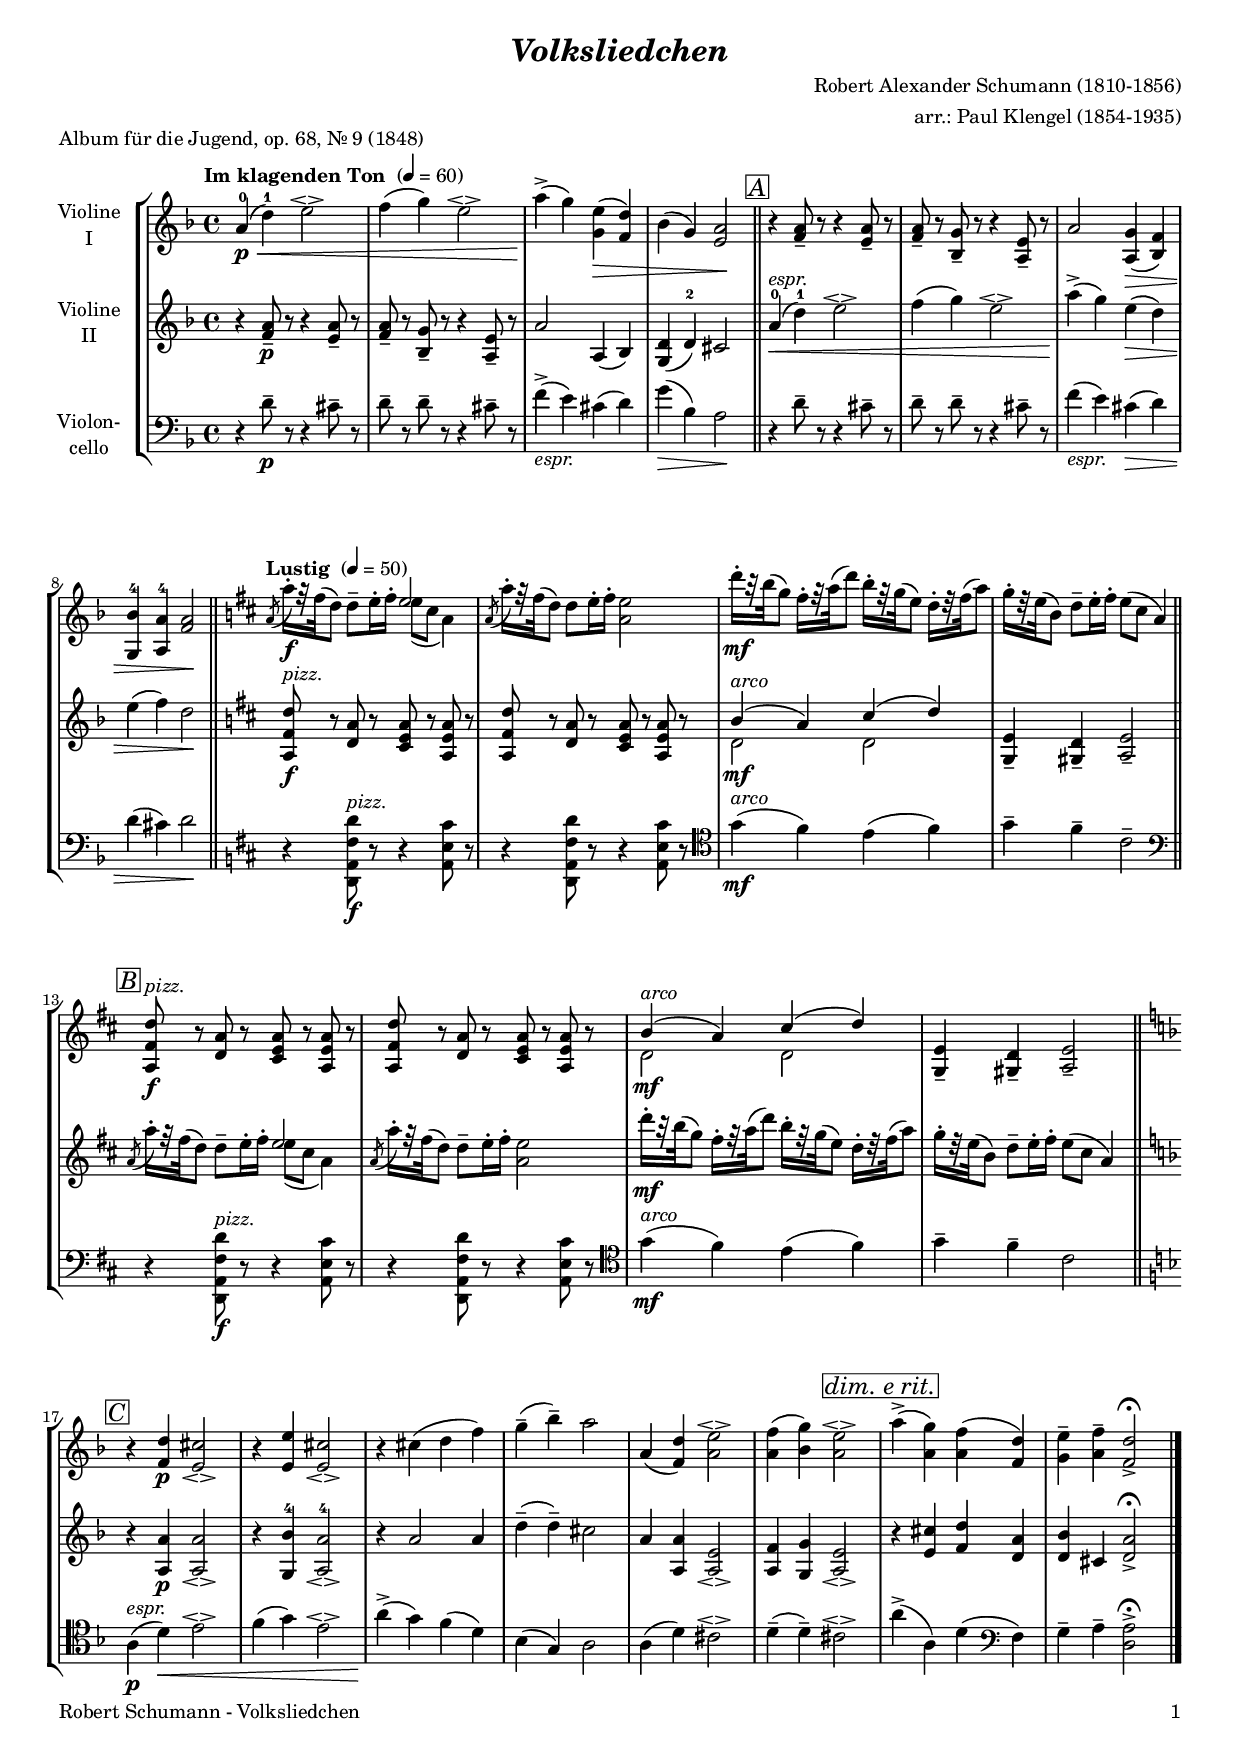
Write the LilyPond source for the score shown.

\version "2.20.2"
\include "deutsch.ly"

#(set-global-staff-size 17)

\header {
  title     = \markup \bold \italic "Volksliedchen"
  composer  = "Robert Alexander Schumann (1810-1856)"
  arranger  = "arr.: Paul Klengel (1854-1935)"
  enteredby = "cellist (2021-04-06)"
  piece     = "Album für die Jugend, op. 68, Nr. 9 (1848)"
}

voiceconsts = {
  \key d \minor
  \time 4/4
  \clef "treble"
%  \numericTimeSignature
  \compressEmptyMeasures
  % Set default beaming for all staves
%  \set Timing.beamExceptions = #'()
%  \set Timing.baseMoment     = #(ly:make-moment 1 4)
%  \set Timing.beatStructure  = #'(1 1 1)
}

micl = "clarinet"
mifl = "flute"
miob = "oboe"
mifh = "french horn"
misx = "tenor sax"
mist = "string ensemble 1"
mivl = "violin"
miba = "cello"

boxa = { \bar "||" \mark \markup \box \italic "A" }
boxb = { \bar "||" \mark \markup \box \italic "B" }
boxc = { \bar "||" \mark \markup \box \italic "C" \key d \minor }
boxd = { \bar "||" \mark \markup \box \italic "D" }
boxe = { \bar "||" \mark \markup \box \italic "E" }
boxf = { \bar "||" \mark \markup \box \italic "F" }

introa = {           \tempo "Im klagenden Ton " 4=60 }
introb = { \bar "||" \tempo "Lustig " 4=50 \key d \major }

arco = \markup \italic "arco"
atem = \mark \markup \box \italic "a tempo"
diri = \mark \markup \box \italic "dim. e rit."
dsac = \mark \markup {
  \italic "D.S. al "
  \tiny \raise #1
  \musicglyph #"scripts.coda"
}
espr = \markup \italic "espr."
gcod = \mark \markup \musicglyph "scripts.coda"
gseg = \mark \markup \musicglyph "scripts.segno"
lgsm = \markup \italic "langsam"
molp = \markup { \italic "molto " \dynamic p }
pdol = \markup { \dynamic p \italic " dolce" }
pizz = \markup \italic "pizz."
pgrz = \markup { \dynamic p \italic " grazioso" }
rit  = \mark \markup \box \italic "rit."
rpap = \mark \markup \box \italic "rit. poco a poco"
ruwe = \mark \markup \box \italic "ruhiger werdend"
toco = \mark \markup { \lower #1 "al Coda " { \musicglyph #"scripts.coda"} }

va = \relative c'' {
  \voiceconsts

  \introa
  a4(-0\p\< d)-1 e2\espressivo
  f4( g) e2\espressivo
  a4(->\! g) <g, e'>(\> <f d'>)
  b( g) <e a>2\! \boxa
  r4 <f a>8-- r r4 <e a>8-- r

  <f a>-- r <b, g'>-- r r4 <a e'>8-- r
  a'2 <a, g'>4(\> <b f'>)
  <g b'-4> <a a'-4> <f' a>2\!
  \introb
  \acciaccatura a8 a'16[-.\f r32 fis( d8)] d-- e16-. fis-. << e2 \\ { e8( cis a4) } >>
  \acciaccatura a8 a'16[-. r32 fis( d8)] d e16-. fis-. <a, e'>2

  d'16[-.\mf r32 h( g8)] fis16[-. r32 a( d8)] h16[-. r32 g( e8)] d16[-. r32 fis( a8)]
  g16[-. r32 e( h8)] d-- e16-. fis-. e8( cis a4) \boxb \grace s8
  <a, fis' d'>8^\pizz\f r <d a'> r <cis e a> r <a e' a> r

  <a fis' d'> r <d a'> r <cis e a> r <a e' a> r
  << { h'4(^\arco a) cis( d) } \\ { d,2\mf d } >>
  <g, e'>4-- <gis d'>-- <a e'>2-- \boxc
  r4 <f' d'>\p <e cis'>2\espressivo
  r4 <e e'> <e cis'>2\espressivo

  r4 cis'( d f)
  g(-- b)-- a2
  a,4( <f d'>) <a e'>2\espressivo
  <a f'>4( <b g'>) <a e'>2\espressivo \diri
  a'4(-> <a, g'>) <a f'>( <f d'>)
  <g e'>-- <a f'>-- <f d'>2->\fermata \bar "|."
}

vb = \relative c' {
  \voiceconsts

  \introa
  r4 <f a>8--\p r r4 <e a>8-- r
  <f a>-- r <b, g'>-- r r4 <a e'>8-- r
  a'2 a,4( b)
  <g d'>( d')-2 cis2 \boxa
  a'4(-0^\espr\< d)-1 e2\espressivo

  f4( g) e2\espressivo
  a4(->\! g) e(\> d)
  e( f) d2\!
  \introb \grace s8
  <a, fis' d'>8^\pizz\f r <d a'> r <cis e a> r <a e' a> r
  <a fis' d'> r <d a'> r <cis e a> r <a e' a> r
  
  << { h'4(^\arco a) cis( d) } \\ { d,2\mf d } >>
  <g, e'>4-- <gis d'>-- <a e'>2-- \boxb
  \acciaccatura a'8 a'16[-. r32 fis( d8)] d-- e16-. fis-. << e2 \\ { e8( cis a4) } >>
  \acciaccatura a8 a'16[-. r32 fis( d8)] d-- e16-. fis-. <a, e'>2

  d'16[-.\mf r32 h( g8)] fis16[-. r32 a( d8)] h16[-. r32 g( e8)] d16[-. r32 fis( a8)]
  g16[-. r32 e( h8)] d-- e16-. fis-. e8( cis a4) \boxc
  r <a, a'>\p <a a'>2\espressivo
  r4 <g b'-4> <a a'-4>2\espressivo

  r4 a'2 a4
  d(-- d)-- cis2
  a4 <a, a'> <a e'>2\espressivo
  <a f'>4 <g g'> <a e'>2\espressivo \diri
  r4 <e' cis'> <f d'> <d a'>
  <d b'> cis <d a'>2->\fermata \bar "|."
}

vc = \relative c' {
  \voiceconsts
  \clef "bass"

  \introa
  r4 d8--\p r r4 cis8-- r
  d-- r d-- r r4 cis8-- r
  f4(->_\espr e) cis( d)
  g(\> b,) a2\! \boxa
  r4 d8-- r r4 cis8-- r

  d-- r d-- r r4 cis8-- r
  f4(_\espr e) cis(\> d)
  d( cis) d2\!
  \introb \grace s8
  r4 <d,, a' fis' d'>8^\pizz\f r r4 <a' e' cis'>8 r
  r4 <d, a' fis' d'>8 r r4 <a' e' cis'>8 r \clef "tenor"

  g''4(^\arco\mf fis) e( fis)
  g-- fis-- cis2-- \clef "bass" \boxb \grace s8
  r4 <d,, a' fis' d'>8^\pizz\f r r4 <a' e' cis'>8 r
  r4 <d, a' fis' d'>8 r r4 <a' e' cis'>8 r \clef "tenor"
  g''4(^\arco\mf fis) e( fis)
  g-- fis-- cis2 \boxc

  a4(\p^\espr d)\< e2\espressivo
  f4( g) e2\espressivo
  a4(->\! g) f( d)
  b( g) a2
  a4( d) cis2\espressivo
  d4(-- d)-- cis2\espressivo \diri
  a'4(-> a,) d( \clef "bass" f,)
  g-- a-- <d, a'>2->\fermata \bar "|."
}


music = \new StaffGroup <<
      \new Staff {
	\set Staff.midiInstrument = \mivl
	\set Staff.instrumentName = \markup \center-column { "Violine" "I" }
	\transpose d d { \va }
      }

      \new Staff {
	\set Staff.midiInstrument = \mivl
	\set Staff.instrumentName = \markup \center-column { "Violine" "II" }
	\transpose d d { \vb }
      }

      \new Staff {
	\set Staff.midiInstrument = \miba
	\set Staff.instrumentName = \markup \center-column { "Violon-" "cello" }
	\transpose d d { \vc }
      }
>>

\book {
   \paper {
    print-page-number = ##t
    print-first-page-number = ##t
    ragged-last-bottom = ##f
    oddHeaderMarkup = \markup \null
    evenHeaderMarkup = \markup \null
    oddFooterMarkup = \markup {
      \fill-line {
        \on-the-fly #print-page-number-check-first
        "Robert Schumann - Volksliedchen" \fromproperty #'page:page-number-string
      }
    }
    evenFooterMarkup = \oddFooterMarkup
  } \score {
    \music
    \layout {}
  }

  \score {
    \unfoldRepeats \music

    \midi {
      \context {
        \Score
      }
    }
  }
}